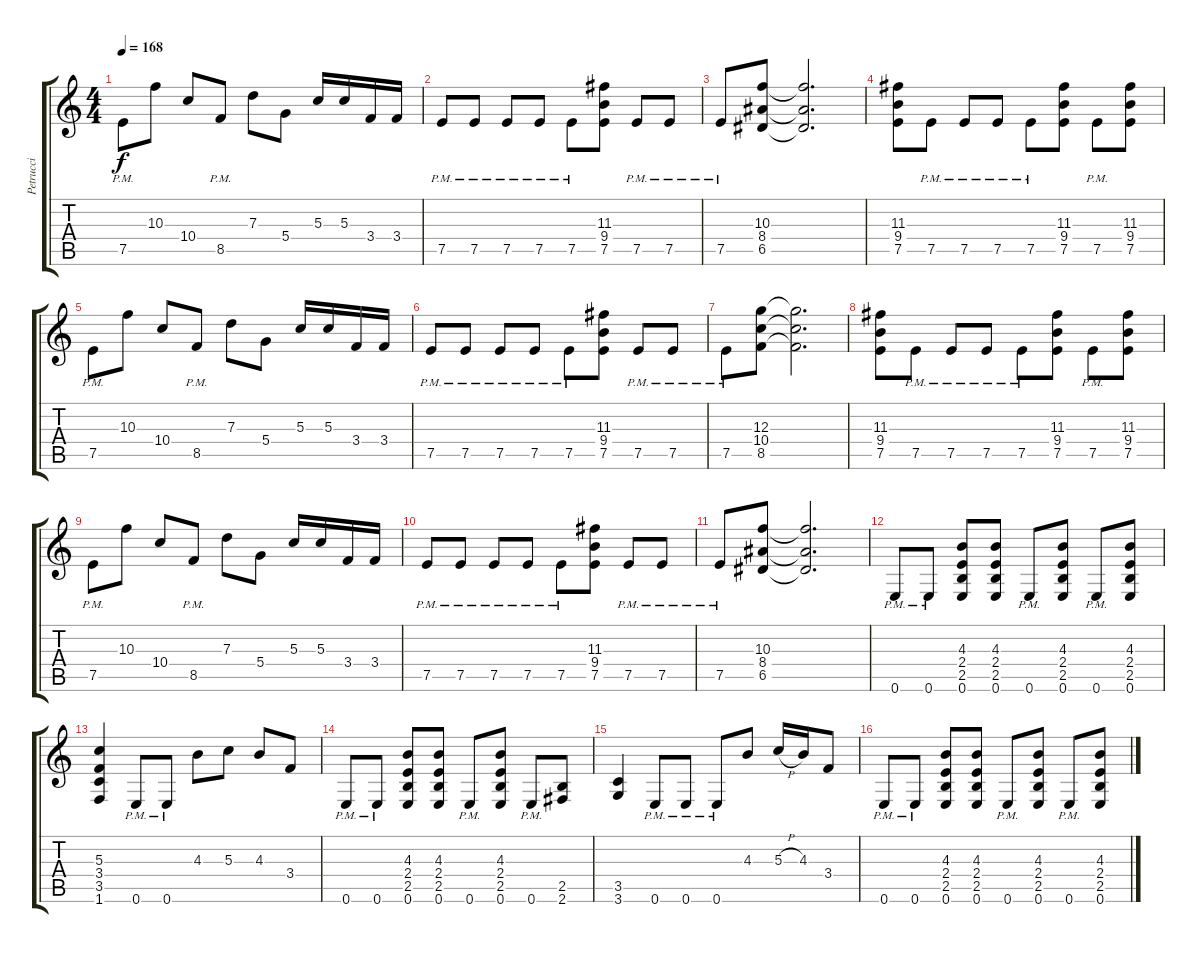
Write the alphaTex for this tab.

\track ("Petrucci" "Petrucci") {instrument distortionguitar}
\staff {score tabs}
\tuning (E4 B3 G3 D3 A2 E2) {hide}
\ts (4 4)
\tempo 168
\clef g2
\ks c
7.5{pm}.8{dy f} 10.3.8 10.4.8 8.5{pm}.8 7.3.8 5.4.8 5.3.16 5.3.16 3.4.16 3.4.16 |
7.5{pm}.8 7.5{pm}.8 7.5{pm}.8 7.5{pm}.8 7.5{pm}.8 (11.3 9.4 7.5).8 7.5{pm}.8 7.5{pm}.8 |
7.5{pm}.8 (10.3 8.4 6.5).8 (10.3{t} 8.4{t} 6.5{t}).2{d} |
(11.3 9.4 7.5).8 7.5{pm}.8 7.5{pm}.8 7.5{pm}.8 7.5{pm}.8 (11.3 9.4 7.5).8 7.5{pm}.8 (11.3 9.4 7.5).8 |
7.5{pm}.8 10.3.8 10.4.8 8.5{pm}.8 7.3.8 5.4.8 5.3.16 5.3.16 3.4.16 3.4.16 |
7.5{pm}.8 7.5{pm}.8 7.5{pm}.8 7.5{pm}.8 7.5{pm}.8 (11.3 9.4 7.5).8 7.5{pm}.8 7.5{pm}.8 |
7.5{pm}.8 (12.3 10.4 8.5).8 (12.3{t} 10.4{t} 8.5{t}).2{d} |
(11.3 9.4 7.5).8 7.5{pm}.8 7.5{pm}.8 7.5{pm}.8 7.5{pm}.8 (11.3 9.4 7.5).8 7.5{pm}.8 (11.3 9.4 7.5).8 |
7.5{pm}.8 10.3.8 10.4.8 8.5{pm}.8 7.3.8 5.4.8 5.3.16 5.3.16 3.4.16 3.4.16 |
7.5{pm}.8 7.5{pm}.8 7.5{pm}.8 7.5{pm}.8 7.5{pm}.8 (11.3 9.4 7.5).8 7.5{pm}.8 7.5{pm}.8 |
7.5{pm}.8 (10.3 8.4 6.5).8 (10.3{t} 8.4{t} 6.5{t}).2{d} |
0.6{pm}.8 0.6{pm}.8 (4.3 2.4 2.5 0.6).8 (4.3 2.4 2.5 0.6).8 0.6{pm}.8 (4.3 2.4 2.5 0.6).8 0.6{pm}.8 (4.3 2.4 2.5 0.6).8 |
(5.3 3.4 3.5 1.6).4 0.6{pm}.8 0.6{pm}.8 4.3.8 5.3.8 4.3.8 3.4.8 |
0.6{pm}.8 0.6{pm}.8 (4.3 2.4 2.5 0.6).8 (4.3 2.4 2.5 0.6).8 0.6{pm}.8 (4.3 2.4 2.5 0.6).8 0.6{pm}.8 (2.5 2.6).8 |
(3.5 3.6).4 0.6{pm}.8 0.6{pm}.8 0.6{pm}.8 4.3.8 5.3{h}.16 4.3.16 3.4.8 |
0.6{pm}.8 0.6{pm}.8 (4.3 2.4 2.5 0.6).8 (4.3 2.4 2.5 0.6).8 0.6{pm}.8 (4.3 2.4 2.5 0.6).8 0.6{pm}.8 (4.3 2.4 2.5 0.6).8
